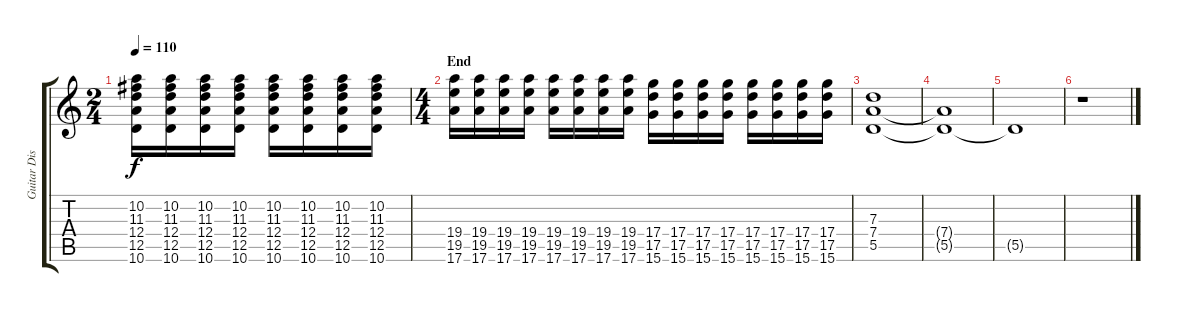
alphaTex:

\track ("Guitar Disto " "Guitar Dis") {instrument distortionguitar}
\staff {score tabs}
\tuning (E4 B3 G3 D3 A2 E2) {hide}
\ts (2 4)
\tempo 110
\clef g2
\ks c
(10.2 11.3 12.4 12.5 10.6).16{dy f} (10.2 11.3 12.4 12.5 10.6).16 (10.2 11.3 12.4 12.5 10.6).16 (10.2 11.3 12.4 12.5 10.6).16 (10.2 11.3 12.4 12.5 10.6).16 (10.2 11.3 12.4 12.5 10.6).16 (10.2 11.3 12.4 12.5 10.6).16 (10.2 11.3 12.4 12.5 10.6).16 |
\ts (4 4)
\section ("" "End")
(19.4 19.5 17.6).16{balance 8} (19.4 19.5 17.6).16 (19.4 19.5 17.6).16 (19.4 19.5 17.6).16 (19.4 19.5 17.6).16 (19.4 19.5 17.6).16 (19.4 19.5 17.6).16 (19.4 19.5 17.6).16 (17.4 17.5 15.6).16 (17.4 17.5 15.6).16 (17.4 17.5 15.6).16 (17.4 17.5 15.6).16 (17.4 17.5 15.6).16 (17.4 17.5 15.6).16 (17.4 17.5 15.6).16 (17.4 17.5 15.6).16 |
(7.3 7.4 5.5).1 |
(7.4{t} 5.5{t}).1 |
5.5{t}.1 |
r.1
